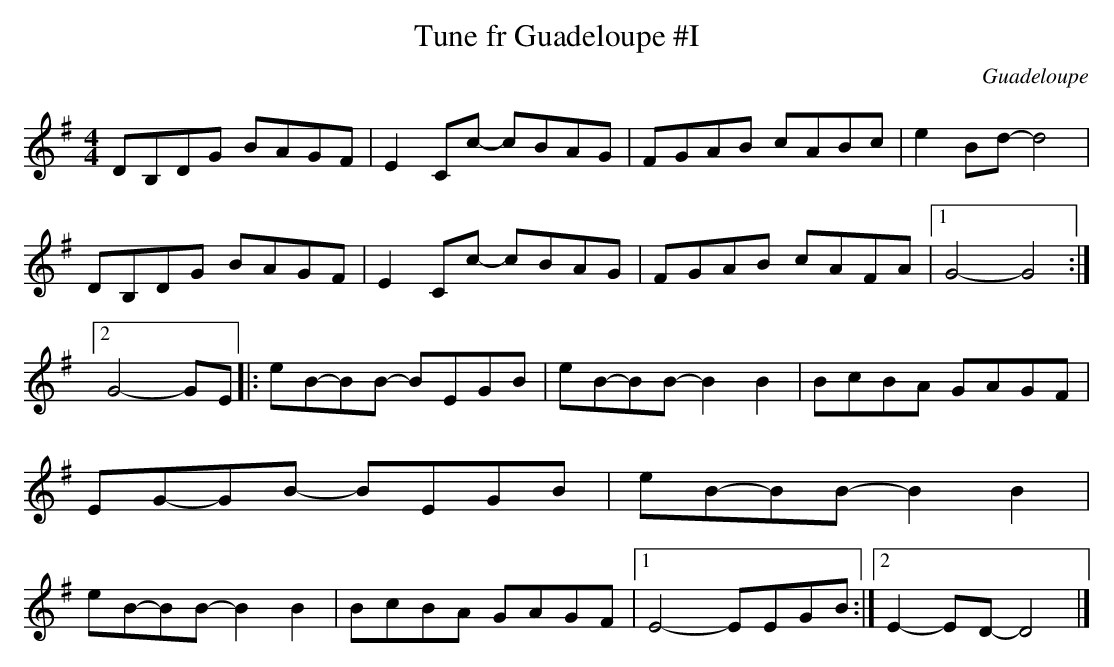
X:1
T:Tune fr Guadeloupe \#I
O:Guadeloupe
M:4/4
K:G
DB,DG BAGF| E2Cc- cBAG| FGAB cABc| e2Bd- d4|\
DB,DG BAGF| E2Cc- cBAG| FGAB cAFA|1 G4-G4 :|2 G4- GE|:\
eB-BB- BEGB| eB-BB- B2B2| BcBA GAGF| EG-GB- BEGB|\
eB-BB- B2B2| eB-BB-B2B2| BcBA GAGF|1 E4-EEGB :|2 E2-ED-D4|]
